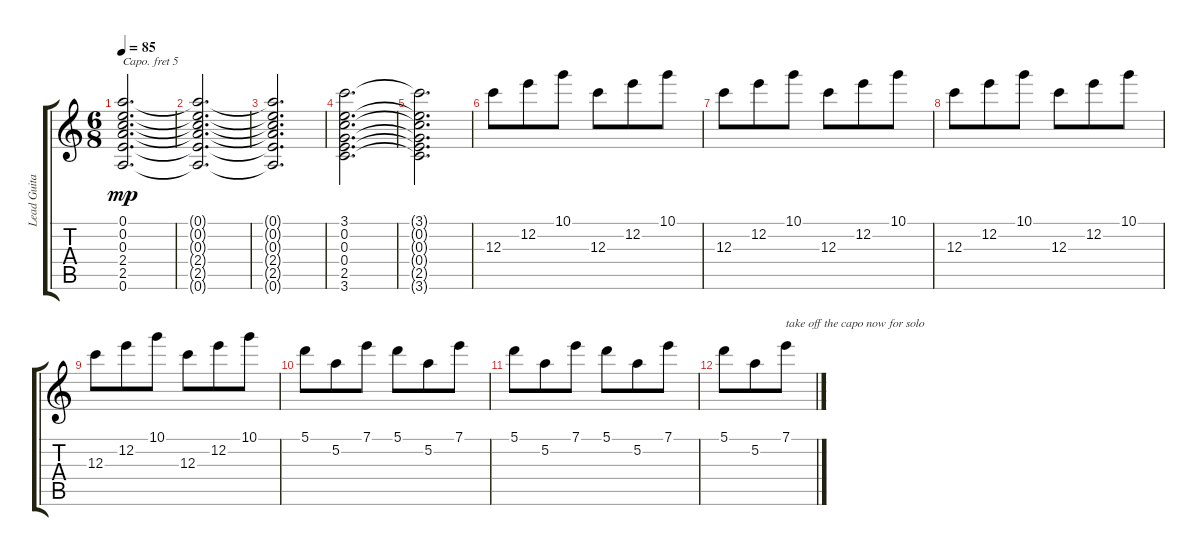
\track ("Lead Guitar" "Lead Guita") {instrument electricguitarclean}
\staff {score tabs}
\capo 5
\tuning (E4 B3 G3 D3 A2 E2) {hide}
\ts (6 8)
\tempo 85
\clef g2
\ks c
(0.1{t} 0.2{t} 0.3{t} 2.4{t} 2.5{t} 0.6{t}).2{d dy mp} |
(0.1{t} 0.2{t} 0.3{t} 2.4{t} 2.5{t} 0.6{t}).2{d} |
(0.1{t} 0.2{t} 0.3{t} 2.4{t} 2.5{t} 0.6{t}).2{d} |
(3.1 0.2 0.3 0.4 2.5 3.6).2{d instrument overdrivenguitar} |
(3.1{t} 0.2{t} 0.3{t} 0.4{t} 2.5{t} 3.6{t}).2{d} |
12.3.8 12.2.8 10.1.8 12.3.8 12.2.8 10.1.8 |
12.3.8 12.2.8 10.1.8 12.3.8 12.2.8 10.1.8 |
12.3.8 12.2.8 10.1.8 12.3.8 12.2.8 10.1.8 |
12.3.8 12.2.8 10.1.8 12.3.8 12.2.8 10.1.8 |
5.1.8 5.2.8 7.1.8 5.1.8 5.2.8 7.1.8 |
5.1.8 5.2.8 7.1.8 5.1.8 5.2.8 7.1.8 |
5.1.8 5.2.8 7.1.8{txt "take off the capo now for solo"}
